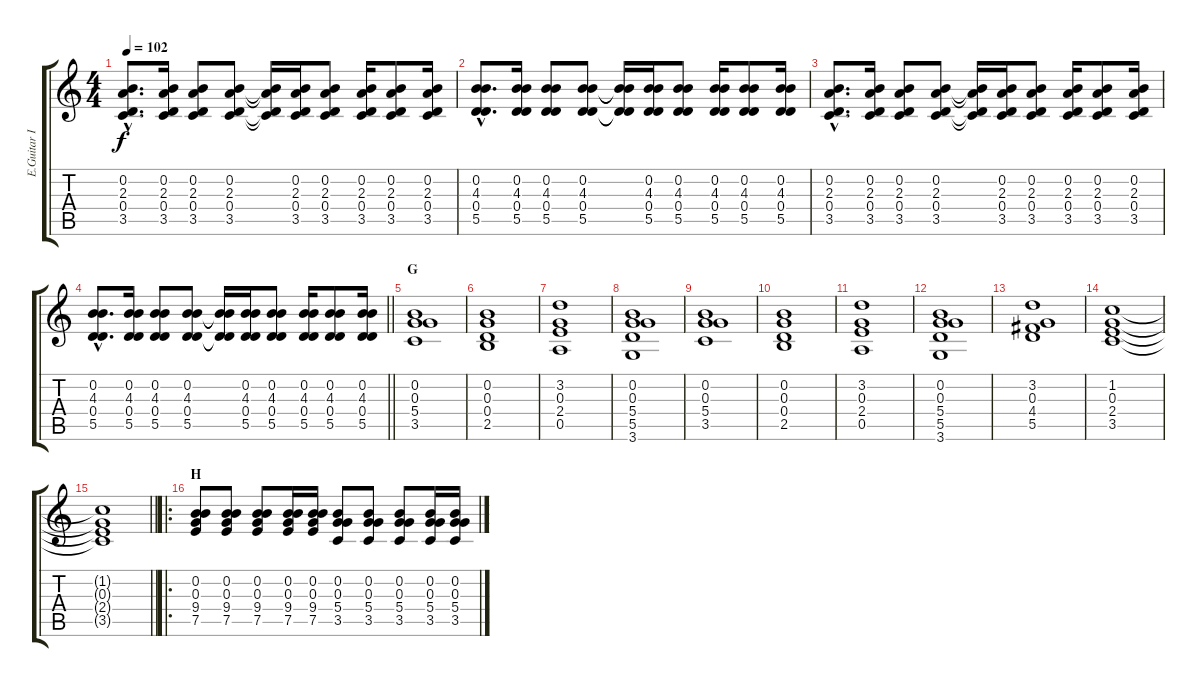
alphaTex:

\track ("E.Guitar II" "E.Guitar I") {instrument distortionguitar}
\staff {score tabs}
\tuning (E4 B3 G3 D3 A2 E2) {hide}
\ts (4 4)
\tempo 102
\clef g2
\ks c
(0.2{hac} 2.3{hac} 0.4{hac} 3.5{hac}).8{d dy f} (0.2 2.3 0.4 3.5).16 (0.2 2.3 0.4 3.5).8 (0.2 2.3 0.4 3.5).8 (0.2{t} 2.3{t} 0.4{t} 3.5{t}).16 (0.2 2.3 0.4 3.5).16 (0.2 2.3 0.4 3.5).8 (0.2 2.3 0.4 3.5).16 (0.2 2.3 0.4 3.5).8 (0.2 2.3 0.4 3.5).16 |
(0.2{hac} 4.3{hac} 0.4{hac} 5.5{hac}).8{d} (0.2 4.3 0.4 5.5).16 (0.2 4.3 0.4 5.5).8 (0.2 4.3 0.4 5.5).8 (0.2{t} 4.3{t} 0.4{t} 5.5{t}).16 (0.2 4.3 0.4 5.5).16 (0.2 4.3 0.4 5.5).8 (0.2 4.3 0.4 5.5).16 (0.2 4.3 0.4 5.5).8 (0.2 4.3 0.4 5.5).16 |
(0.2{hac} 2.3{hac} 0.4{hac} 3.5{hac}).8{d} (0.2 2.3 0.4 3.5).16 (0.2 2.3 0.4 3.5).8 (0.2 2.3 0.4 3.5).8 (0.2{t} 2.3{t} 0.4{t} 3.5{t}).16 (0.2 2.3 0.4 3.5).16 (0.2 2.3 0.4 3.5).8 (0.2 2.3 0.4 3.5).16 (0.2 2.3 0.4 3.5).8 (0.2 2.3 0.4 3.5).16 |
\barLineRight lightlight
(0.2{hac} 4.3{hac} 0.4{hac} 5.5{hac}).8{d} (0.2 4.3 0.4 5.5).16 (0.2 4.3 0.4 5.5).8 (0.2 4.3 0.4 5.5).8 (0.2{t} 4.3{t} 0.4{t} 5.5{t}).16 (0.2 4.3 0.4 5.5).16 (0.2 4.3 0.4 5.5).8 (0.2 4.3 0.4 5.5).16 (0.2 4.3 0.4 5.5).8 (0.2 4.3 0.4 5.5).16 |
\section ("" "G")
(0.2 0.3 5.4 3.5).1 |
(0.2 0.3 0.4 2.5).1 |
(3.2 0.3 2.4 0.5).1 |
(0.2 0.3 5.4 5.5 3.6).1 |
(0.2 0.3 5.4 3.5).1 |
(0.2 0.3 0.4 2.5).1 |
(3.2 0.3 2.4 0.5).1 |
(0.2 0.3 5.4 5.5 3.6).1 |
(3.2 0.3 4.4 5.5).1 |
(1.2 0.3 2.4 3.5).1 |
\barLineRight lightlight
(1.2{t} 0.3{t} 2.4{t} 3.5{t}).1 |
\ro
\section ("" "H")
(0.2 0.3 9.4 7.5).8 (0.2 0.3 9.4 7.5).8 (0.2 0.3 9.4 7.5).8 (0.2 0.3 9.4 7.5).16 (0.2 0.3 9.4 7.5).16 (0.2 0.3 5.4 3.5).8 (0.2 0.3 5.4 3.5).8 (0.2 0.3 5.4 3.5).8 (0.2 0.3 5.4 3.5).16 (0.2 0.3 5.4 3.5).16
